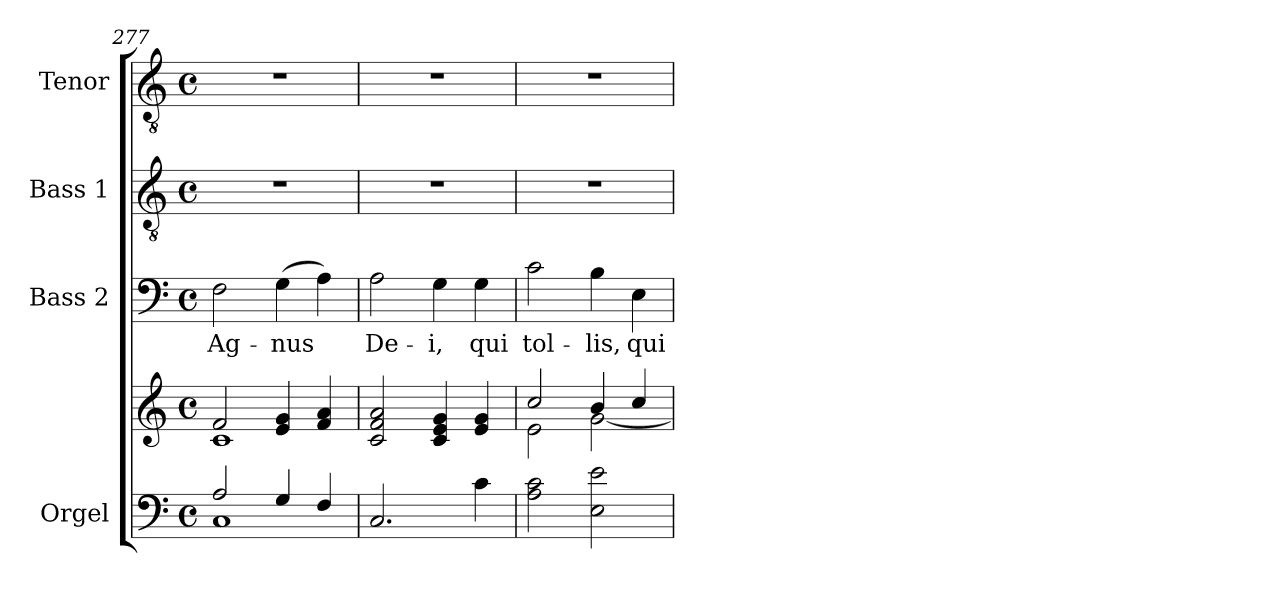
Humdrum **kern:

**kern	**kern	**kern	**text	**kern	**kern
*part4	*part4	*part3	*part3	*part2	*part1
*staff5	*staff4	*staff3	*staff3	*staff2	*staff1
*I"Orgel	*	*I"Bass 2	*	*I"Bass 1	*I"Tenor
*I'Org.	*	*I'B. 2	*	*I'B. 1	*I'T.
*clefF4	*clefG2	*clefF4	*	*clefGv2	*clefGv2
*k[]	*k[]	*k[]	*	*k[]	*k[]
*C:	*C:	*C:	*	*C:	*C:
*M4/4	*M4/4	*M4/4	*	*M4/4	*M4/4
*met(c)	*met(c)	*met(c)	*	*met(c)	*met(c)
=277	=277	=277	=277	=277	=277
*^	*^	*	*	*	*
!	!	!	!	!	!LO:LY:b	!	!
2A/	1C	2f/	1c	2F\	Ag-	1r	1r
!	!	!	!	!	!LO:LY:b	!	!
4G/	.	4e/ 4g/	.	(>4G\	-nus	.	.
4F/	.	4f/ 4a/	.	4A\)	.	.	.
*v	*v	*	*	*	*	*	*
*	*v	*v	*	*	*	*
=278	=278	=278	=278	=278	=278
!	!	!	!LO:LY:b	!	!
2.C/	2c/ 2f/ 2a/	2A\	De-	1r	1r
!	!	!	!LO:LY:b	!	!
.	4c/ 4e/ 4g/	4G\	-i,	.	.
!	!	!	!LO:LY:b	!	!
4c\	4e/ 4g/	4G\	qui	.	.
=279	=279	=279	=279	=279	=279
*	*^	*	*	*	*
!	!	!	!	!LO:LY:b	!	!
2A\ 2c\	2cc/	2e\	2c\	tol-	1r	1r
!	!	!	!	!LO:LY:b	!	!
2E\ 2e\	4b/	[<2g\	4B\	-lis,	.	.
!	!	!	!	!LO:LY:b	!	!
.	4cc/	.	4E\	qui	.	.
*	*v	*v	*	*	*	*
=	=	=	=	=	=
*-	*-	*-	*-	*-	*-
